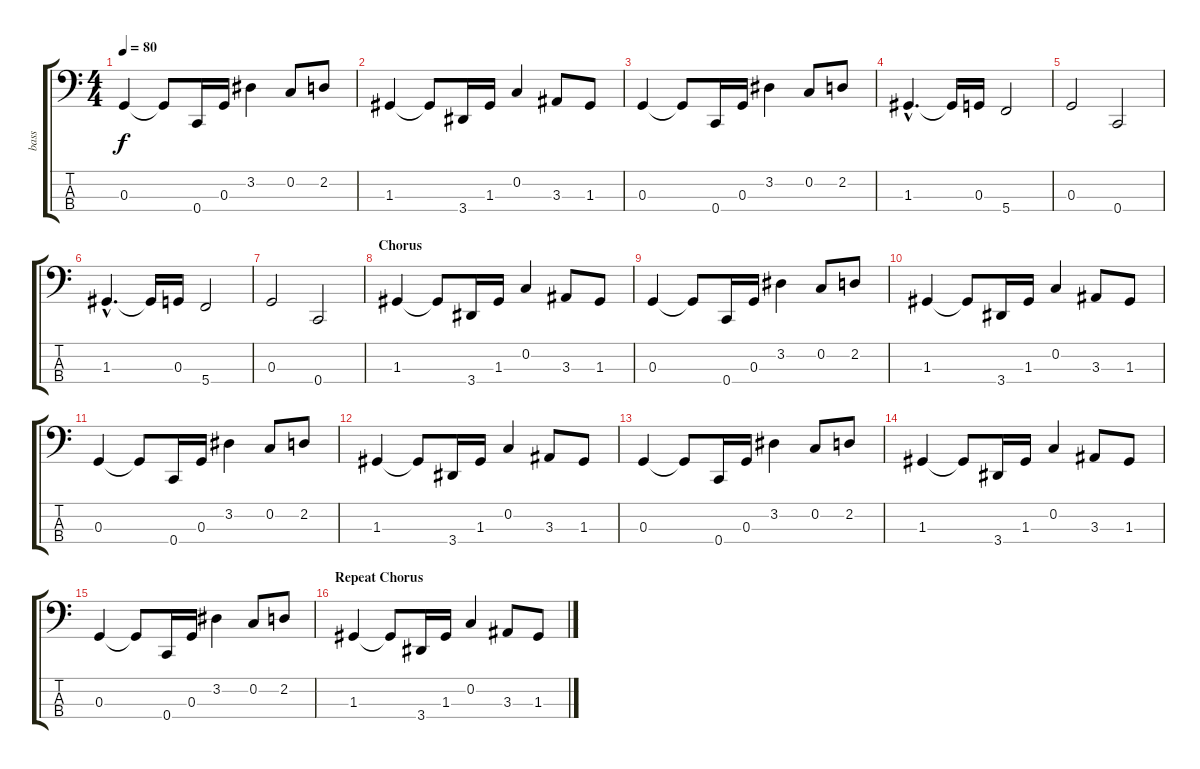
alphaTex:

\track ("bass" "bass") {instrument fretlessbass}
\staff {score tabs}
\tuning (F2 C2 G1 C1) {hide}
\ts (4 4)
\tempo 80
\clef f4
\ks c
0.3.4{dy f} 0.3{t}.8 0.4.16 0.3.16 3.2.4 0.2.8 2.2.8 |
1.3.4 1.3{t}.8 3.4.16 1.3.16 0.2.4 3.3.8 1.3.8 |
0.3.4 0.3{t}.8 0.4.16 0.3.16 3.2.4 0.2.8 2.2.8 |
1.3{hac}.4{d} 1.3{t}.16 0.3.16 5.4.2 |
0.3.2 0.4.2 |
1.3{hac}.4{d} 1.3{t}.16 0.3.16 5.4.2 |
0.3.2 0.4.2 |
\section ("" "Chorus")
1.3.4 1.3{t}.8 3.4.16 1.3.16 0.2.4 3.3.8 1.3.8 |
0.3.4 0.3{t}.8 0.4.16 0.3.16 3.2.4 0.2.8 2.2.8 |
1.3.4 1.3{t}.8 3.4.16 1.3.16 0.2.4 3.3.8 1.3.8 |
0.3.4 0.3{t}.8 0.4.16 0.3.16 3.2.4 0.2.8 2.2.8 |
1.3.4 1.3{t}.8 3.4.16 1.3.16 0.2.4 3.3.8 1.3.8 |
0.3.4 0.3{t}.8 0.4.16 0.3.16 3.2.4 0.2.8 2.2.8 |
1.3.4 1.3{t}.8 3.4.16 1.3.16 0.2.4 3.3.8 1.3.8 |
0.3.4 0.3{t}.8 0.4.16 0.3.16 3.2.4 0.2.8 2.2.8 |
\section ("" "Repeat Chorus")
1.3.4 1.3{t}.8 3.4.16 1.3.16 0.2.4 3.3.8 1.3.8
